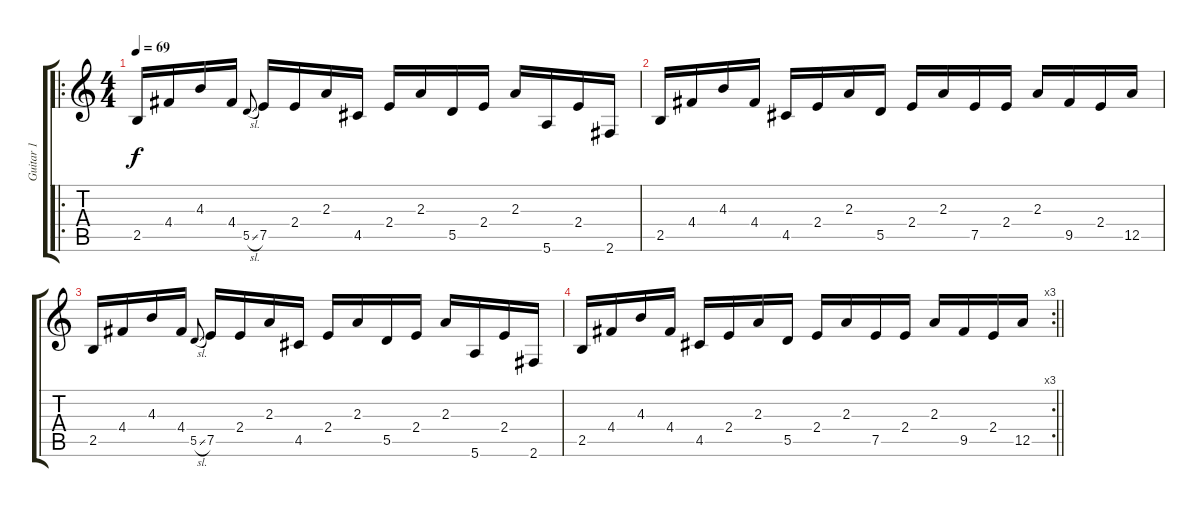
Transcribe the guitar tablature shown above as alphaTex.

\track ("Guitar 1" "Guitar 1") {instrument electricguitarjazz}
\staff {score tabs}
\tuning (E4 B3 G3 D3 A2 E2) {hide}
\ro
\ts (4 4)
\tempo 69
\clef g2
\ks c
2.5.16{dy f} 4.4.16 4.3.16 4.4.16 5.5{sl}.8{gr onbeat} 7.5.16 2.4.16 2.3.16 4.5.16 2.4.16 2.3.16 5.5.16 2.4.16 2.3.16 5.6.16 2.4.16 2.6.16 |
2.5.16 4.4.16 4.3.16 4.4.16 4.5.16 2.4.16 2.3.16 5.5.16 2.4.16 2.3.16 7.5.16 2.4.16 2.3.16 9.5.16 2.4.16 12.5.16 |
2.5.16 4.4.16 4.3.16 4.4.16 5.5{sl}.8{gr onbeat} 7.5.16 2.4.16 2.3.16 4.5.16 2.4.16 2.3.16 5.5.16 2.4.16 2.3.16 5.6.16 2.4.16 2.6.16 |
\rc 3
\barLineRight lightlight
2.5.16 4.4.16 4.3.16 4.4.16 4.5.16 2.4.16 2.3.16 5.5.16 2.4.16 2.3.16 7.5.16 2.4.16 2.3.16 9.5.16 2.4.16 12.5.16
